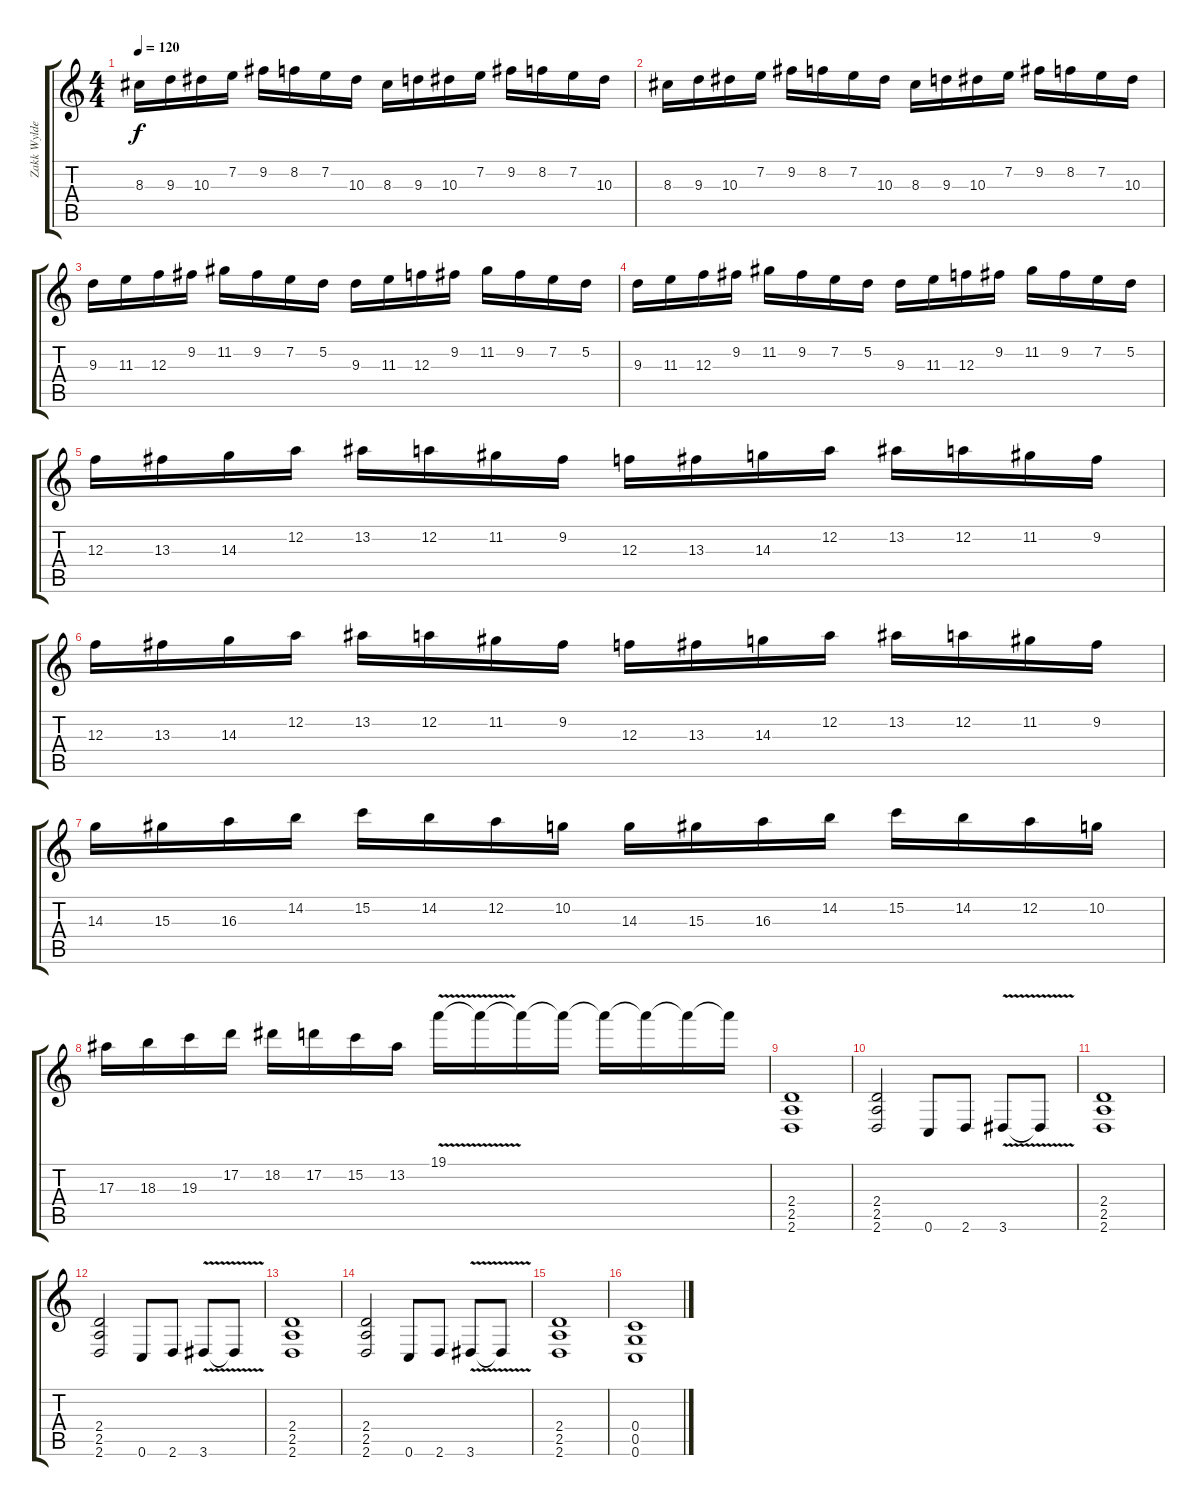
\track ("Zakk Wylde - Rhythm Guitar" "Zakk Wylde") {instrument distortionguitar}
\staff {score tabs}
\tuning (D4 A3 F3 C3 G2 C2) {hide}
\ts (4 4)
\tempo 120
\clef g2
\ks c
8.3.16{dy f} 9.3.16 10.3.16 7.2.16 9.2.16 8.2.16 7.2.16 10.3.16 8.3.16 9.3.16 10.3.16 7.2.16 9.2.16 8.2.16 7.2.16 10.3.16 |
8.3.16 9.3.16 10.3.16 7.2.16 9.2.16 8.2.16 7.2.16 10.3.16 8.3.16 9.3.16 10.3.16 7.2.16 9.2.16 8.2.16 7.2.16 10.3.16 |
9.3.16 11.3.16 12.3.16 9.2.16 11.2.16 9.2.16 7.2.16 5.2.16 9.3.16 11.3.16 12.3.16 9.2.16 11.2.16 9.2.16 7.2.16 5.2.16 |
9.3.16 11.3.16 12.3.16 9.2.16 11.2.16 9.2.16 7.2.16 5.2.16 9.3.16 11.3.16 12.3.16 9.2.16 11.2.16 9.2.16 7.2.16 5.2.16 |
12.3.16 13.3.16 14.3.16 12.2.16 13.2.16 12.2.16 11.2.16 9.2.16 12.3.16 13.3.16 14.3.16 12.2.16 13.2.16 12.2.16 11.2.16 9.2.16 |
12.3.16 13.3.16 14.3.16 12.2.16 13.2.16 12.2.16 11.2.16 9.2.16 12.3.16 13.3.16 14.3.16 12.2.16 13.2.16 12.2.16 11.2.16 9.2.16 |
14.3.16 15.3.16 16.3.16 14.2.16 15.2.16 14.2.16 12.2.16 10.2.16 14.3.16 15.3.16 16.3.16 14.2.16 15.2.16 14.2.16 12.2.16 10.2.16 |
17.3.16 18.3.16 19.3.16 17.2.16 18.2.16 17.2.16 15.2.16 13.2.16 19.1{v}.16 19.1{t}.16 19.1{t}.16 19.1{t}.16 19.1{t}.16 19.1{t}.16 19.1{t}.16 19.1{t}.16 |
(2.4 2.5 2.6).1 |
(2.4 2.5 2.6).2 0.6.8 2.6.8 3.6{v}.8 3.6{t}.8 |
(2.4 2.5 2.6).1 |
(2.4 2.5 2.6).2 0.6.8 2.6.8 3.6{v}.8 3.6{t}.8 |
(2.4 2.5 2.6).1 |
(2.4 2.5 2.6).2 0.6.8 2.6.8 3.6{v}.8 3.6{t}.8 |
(2.4 2.5 2.6).1 |
(0.4 0.5 0.6).1
